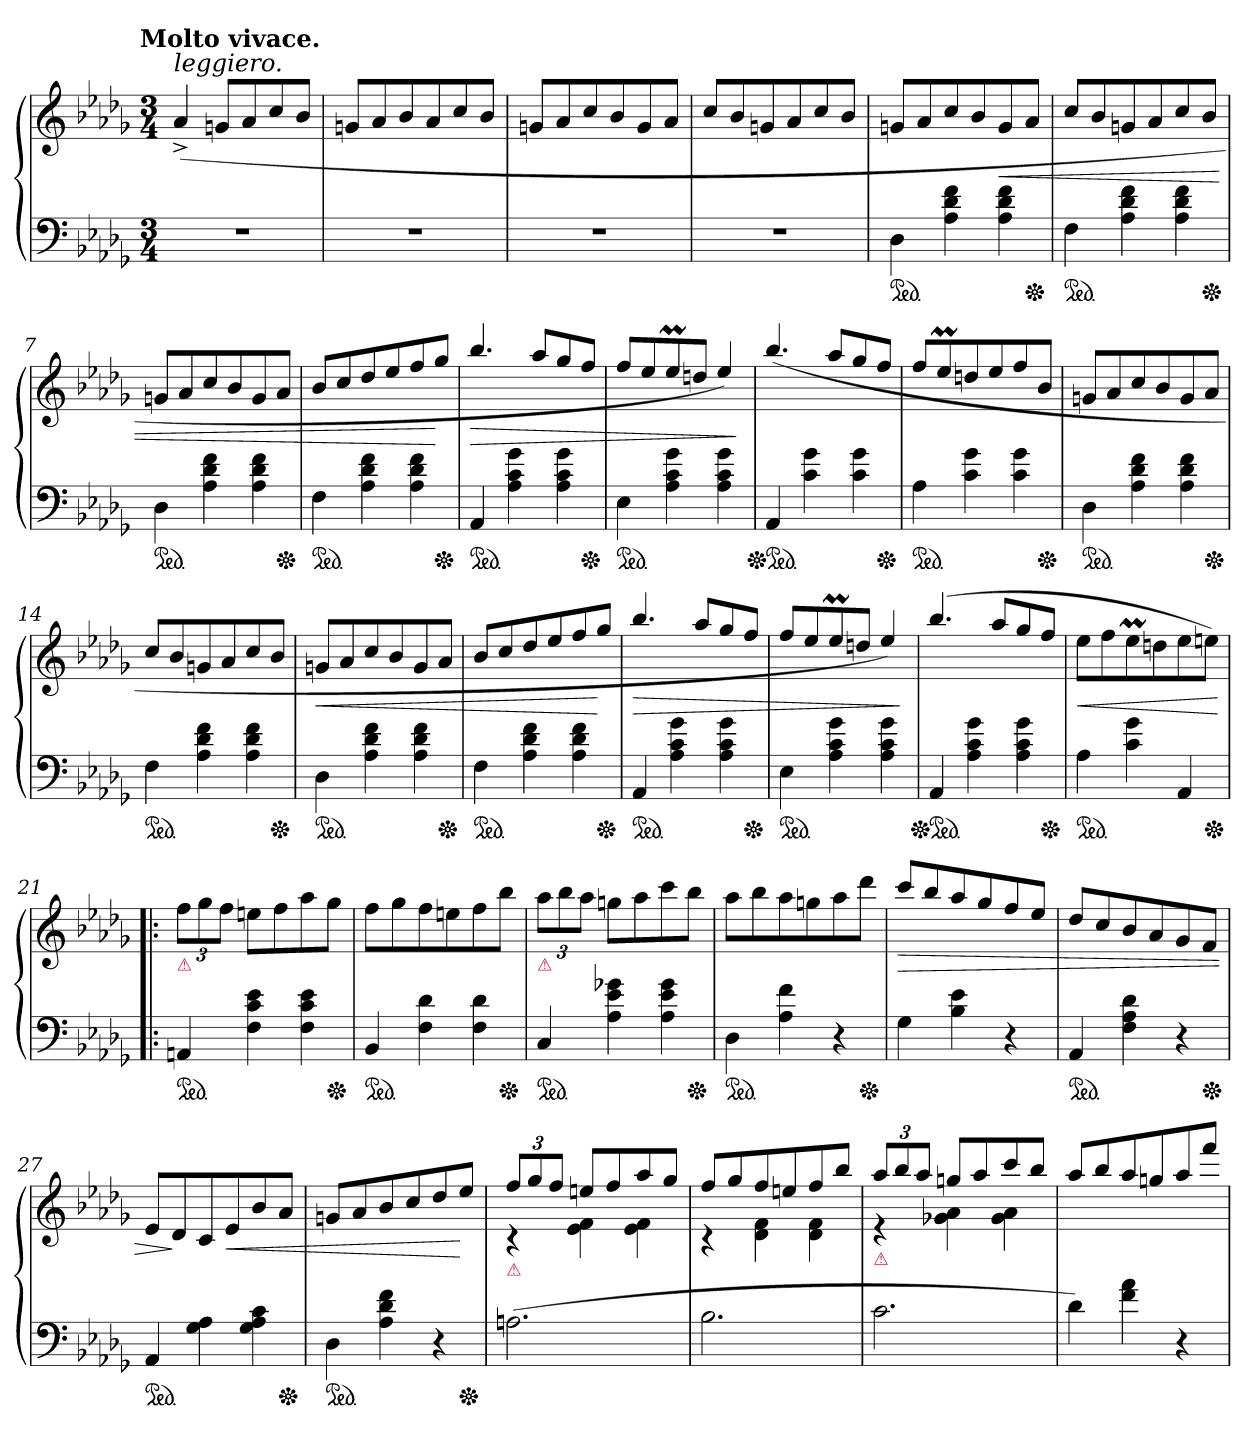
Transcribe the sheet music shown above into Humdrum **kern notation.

**kern	**kern	**dynam
*part2	*part1	*part1
*staff2	*staff1	*staff1
*clefF4	*clefG2	*
*k[b-e-a-d-g-]	*k[b-e-a-d-g-]	*
*D-:	*D-:	*
!!LO:TX:omd:t=Molto vivace.
*M3/4	*M3/4	*
=1	=1	=1
!	!LO:TX:a:i:t=leggiero.	!
2.rF	(>4a-^<	.
.	8gnL	.
.	8a-	.
.	8cc	.
.	8b-J	.
=2	=2	=2
2.rF	8gnL	.
.	8a-	.
.	8b-	.
.	8a-	.
.	8cc	.
.	8b-J	.
=3	=3	=3
2.rF	8gnL	.
.	8a-	.
.	8cc	.
.	8b-	.
.	8g	.
.	8a-J	.
=4	=4	=4
2.rF	8ccL	.
.	8b-	.
.	8gn	.
.	8a-	.
.	8cc	.
.	8b-J	.
=5	=5	=5
*ped	*	*
*^	*	*
4D-	2ryy	8gnL	.
.	.	8a-	.
4A- 4d- 4f	.	8cc	.
.	.	8b-	.
!	!	!	!LO:HP:b
4A- 4d- 4f	8ryy	8g	<
*Xped	*	*	*
.	8ryy	8a-J	.
=6	=6	=6	=6
*ped	*	*	*
4F	2ryy	8ccL	.
.	.	8b-	.
4A- 4d- 4f	.	8gn	.
.	.	8a-	.
4A- 4d- 4f	8ryy	8cc	.
*Xped	*	*	*
.	8ryy	8b-J	.
=7	=7	=7	=7
*ped	*	*	*
4D-	2ryy	8gnL	.
.	.	8a-	.
4A- 4d- 4f	.	8cc	.
.	.	8b-	.
4A- 4d- 4f	8ryy	8g	.
*Xped	*	*	*
.	8ryy	8a-J	.
=8	=8	=8	=8
*ped	*	*	*
4F	2ryy	8b-/L	.
.	.	8cc/	.
4A- 4d- 4f	.	8dd-/	.
.	.	8ee-/	.
4A- 4d- 4f	8ryy	8ff/	.
*Xped	*	*	*
.	8ryy	8gg-/J	[
=9	=9	=9	=9
!	!	!	!LO:HP:b
*ped	*	*	*
4AA-	2ryy	4.bb-/	>
4A-\ 4c\ 4g-\	.	.	.
.	.	8aa-/L	.
4A-\ 4c\ 4g-\	8ryy	8gg-/	.
*Xped	*	*	*
.	8ryy	8ff/J	.
*v	*v	*	*
=10	=10	=10
*ped	*	*
4E-	8ff/L	.
.	8ee-/	.
4A-\ 4c\ 4g-\	8ee-M/	.
.	8ddn/J	.
4A-\ 4c\ 4g-\	4ee-/)	.
.	.	]
=11	=11	=11
*^	*	*
*Xped	*	*	*
*ped	*	*	*
4AA-	2ryy	(>4.bb-/	.
4c\ 4g-\	.	.	.
.	.	8aa-/L	.
4c\ 4g-\	8ryy	8gg-/	.
*Xped	*	*	*
.	8ryy	8ff/J	.
=12	=12	=12	=12
*ped	*	*	*
4A-	2ryy	8ff/L	.
.	.	8ee-M/	.
4c\ 4g-\	.	8ddn/	.
.	.	8ee-/	.
4c\ 4g-\	8ryy	8ff/	.
*Xped	*	*	*
.	8ryy	8b-/J	.
=13	=13	=13	=13
*ped	*	*	*
4D-	2ryy	8gnL	.
.	.	8a-	.
4A- 4d- 4f	.	8cc	.
.	.	8b-	.
4A- 4d- 4f	8ryy	8g	.
*Xped	*	*	*
.	8ryy	8a-J	.
=14	=14	=14	=14
*ped	*	*	*
4F	2ryy	8ccL	.
.	.	8b-	.
4A- 4d- 4f	.	8gn	.
.	.	8a-	.
4A- 4d- 4f	8ryy	8cc	.
*Xped	*	*	*
.	8ryy	8b-J	.
=15	=15	=15	=15
!	!	!	!LO:HP:b
*ped	*	*	*
4D-	2ryy	8gnL	<
.	.	8a-	.
4A- 4d- 4f	.	8cc	.
.	.	8b-	.
4A- 4d- 4f	8ryy	8g	.
*Xped	*	*	*
.	8ryy	8a-J	.
=16	=16	=16	=16
*ped	*	*	*
4F	2ryy	8b-/L	.
.	.	8cc/	.
4A- 4d- 4f	.	8dd-/	.
.	.	8ee-/	.
4A- 4d- 4f	8ryy	8ff/	.
*Xped	*	*	*
.	8ryy	8gg-/J	[
=17	=17	=17	=17
!	!	!	!LO:HP:b
*ped	*	*	*
4AA-	2ryy	4.bb-/	>
4A-\ 4c\ 4g-\	.	.	.
.	.	8aa-/L	.
4A-\ 4c\ 4g-\	8ryy	8gg-/	.
*Xped	*	*	*
.	8ryy	8ff/J	.
*v	*v	*	*
=18	=18	=18
*ped	*	*
4E-	8ff/L	.
.	8ee-/	.
4A-\ 4c\ 4g-\	8ee-M/	.
.	8ddn/J	.
4A-\ 4c\ 4g-\	4ee-/)	.
.	.	]
=19	=19	=19
*^	*	*
*Xped	*	*	*
*ped	*	*	*
4AA-	2ryy	(4.bb-/	.
4A-\ 4c\ 4g-\	.	.	.
.	.	8aa-/L	.
4A-\ 4c\ 4g-\	8ryy	8gg-/	.
*Xped	*	*	*
.	8ryy	8ff/J	.
=20	=20	=20	=20
!	!	!	!LO:HP:b
*ped	*	*	*
4A-	2ryy	8ee-L	<
.	.	8ff	.
4c 4g-	.	8ee-M	.
.	.	8ddn	.
4AA-	8ryy	8ee-	.
*Xped	*	*	*
.	8ryy	8eenJ)	.
.	.	.	[
=21!|:	=21!|:	=21!|:	=21!|:
!	!	!LO:TX:b:color=crimson:t=⚠	!
*ped	*	*	*
4AAn	2ryy	12ffL	.
.	.	12gg-	.
.	.	12ffJ	.
4F 4c 4e-	.	8eenL	.
.	.	8ff	.
4F 4c 4e-	8ryy	8aa-	.
*Xped	*	*	*
.	8ryy	8gg-J	.
=22	=22	=22	=22
*ped	*	*	*
4BB-	2ryy	8ffL	.
.	.	8gg-	.
4F 4d-	.	8ff	.
.	.	8een	.
4F 4d-	8ryy	8ff	.
*Xped	*	*	*
.	8ryy	8bb-J	.
=23	=23	=23	=23
!	!	!LO:TX:b:color=crimson:t=⚠	!
*ped	*	*	*
4C	2ryy	12aa-L	.
.	.	12bb-	.
.	.	12aa-J	.
4A- 4e- 4g-X	.	8ggnL	.
.	.	8aa-	.
4A- 4e- 4g-	8ryy	8ccc	.
*Xped	*	*	*
.	8ryy	8bb-J	.
=24	=24	=24	=24
*ped	*	*	*
4D-	2ryy	8aa-L	.
.	.	8bb-	.
4A- 4f	.	8aa-	.
.	.	8ggn	.
4r	8ryy	8aa-	.
*Xped	*	*	*
.	8ryy	8ddd-J	.
=25	=25	=25	=25
!	!	!	!LO:HP:b
*v	*v	*	*
4G-	8ccc/L	>
.	8bb-/	.
4B-\ 4e-\	8aa-/	.
.	8gg-/	.
4r	8ff/	.
.	8ee-/J	.
=26	=26	=26
*ped	*	*
*^	*	*
4AA-	2ryy	8dd-L	.
.	.	8cc	.
4F 4A- 4d-	.	8b-	.
.	.	8a-	.
4r	8ryy	8g-	.
*Xped	*	*	*
.	8ryy	8fJ	.
=27	=27	=27	=27
*ped	*	*	*
4AA-	2ryy	8e-L	.
.	.	8d-	]
4G- 4A-	.	8c	.
!	!	!	!LO:HP:b
.	.	8e-	<
4G- 4A- 4c	8ryy	8b-	.
*Xped	*	*	*
.	8ryy	8a-J	.
=28	=28	=28	=28
*ped	*	*	*
4D-	2ryy	8gn/L	.
.	.	8a-/	.
4A- 4d- 4f	.	8b-/	.
.	.	8cc/	.
4r	8ryy	8dd-/	.
*Xped	*	*	*
.	8ryy	8ee-/J	[
=29	=29	=29	=29
*	*	*^	*
!	!	!LO:TX:b:color=crimson:t=⚠	!	!
*v	*v	*	*	*
(2.An	12ffL	4rc	.
.	12gg-	.	.
.	12ffJ	.	.
.	8eenL	4e- 4f	.
.	8ff	.	.
.	8aa-	4e- 4f	.
.	8gg-J	.	.
=30	=30	=30	=30
2.B-	8ffL	4rc	.
.	8gg-	.	.
.	8ff	4d- 4f	.
.	8een	.	.
.	8ff	4d- 4f	.
.	8bb-J	.	.
=31	=31	=31	=31
!	!LO:TX:b:color=crimson:t=⚠	!	!
2.c	12aa-L	4re	.
.	12bb-	.	.
.	12aa-J	.	.
.	8ggnL	4g-X 4a-	.
.	8aa-	.	.
.	8ccc	4g- 4a-	.
.	8bb-J	.	.
*	*v	*v	*
=32	=32	=32
4d-)	8aa-/L	.
.	8bb-/	.
4f\ 4a-\	8aa-/	.
.	8ggn/	.
4r	8aa-/	.
.	8fff/J	.
=	=	=
*-	*-	*-
